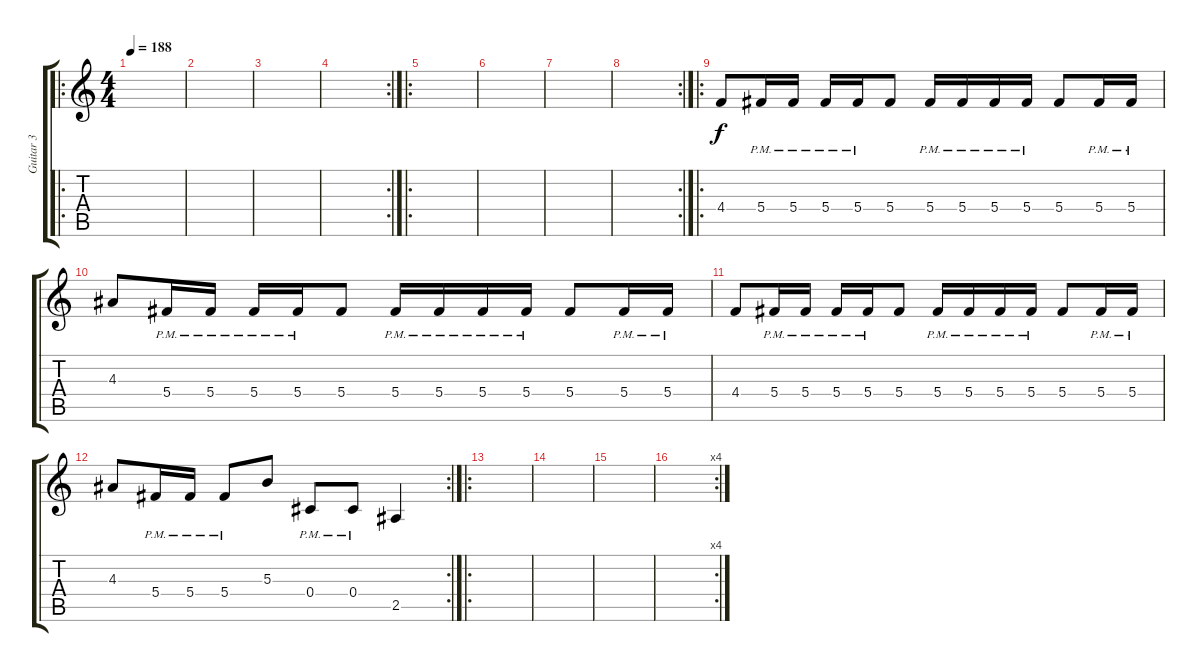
\track ("Guitar 3" "Guitar 3") {instrument distortionguitar}
\staff {score tabs}
\tuning (Eb4 Bb3 Gb3 Db3 Ab2 Eb2) {hide}
\ro
\ts (4 4)
\tempo 188
\clef g2
\ks c
|
|
|
\rc 2
|
\ro
|
|
|
\rc 2
|
\ro
4.4.8{volume 12} 5.4{pm}.16 5.4{pm}.16 5.4{pm}.16 5.4{pm}.16 5.4.8 5.4{pm}.16 5.4{pm}.16 5.4{pm}.16 5.4{pm}.16 5.4.8 5.4{pm}.16 5.4{pm}.16 |
4.3.8 5.4{pm}.16 5.4{pm}.16 5.4{pm}.16 5.4{pm}.16 5.4.8 5.4{pm}.16 5.4{pm}.16 5.4{pm}.16 5.4{pm}.16 5.4.8 5.4{pm}.16 5.4{pm}.16 |
4.4.8 5.4{pm}.16 5.4{pm}.16 5.4{pm}.16 5.4{pm}.16 5.4.8 5.4{pm}.16 5.4{pm}.16 5.4{pm}.16 5.4{pm}.16 5.4.8 5.4{pm}.16 5.4{pm}.16 |
\rc 2
4.3.8 5.4{pm}.16 5.4{pm}.16 5.4{pm}.8 5.3.8 0.4{pm}.8 0.4{pm}.8 2.5.4 |
\ro
|
|
|
\rc 4
